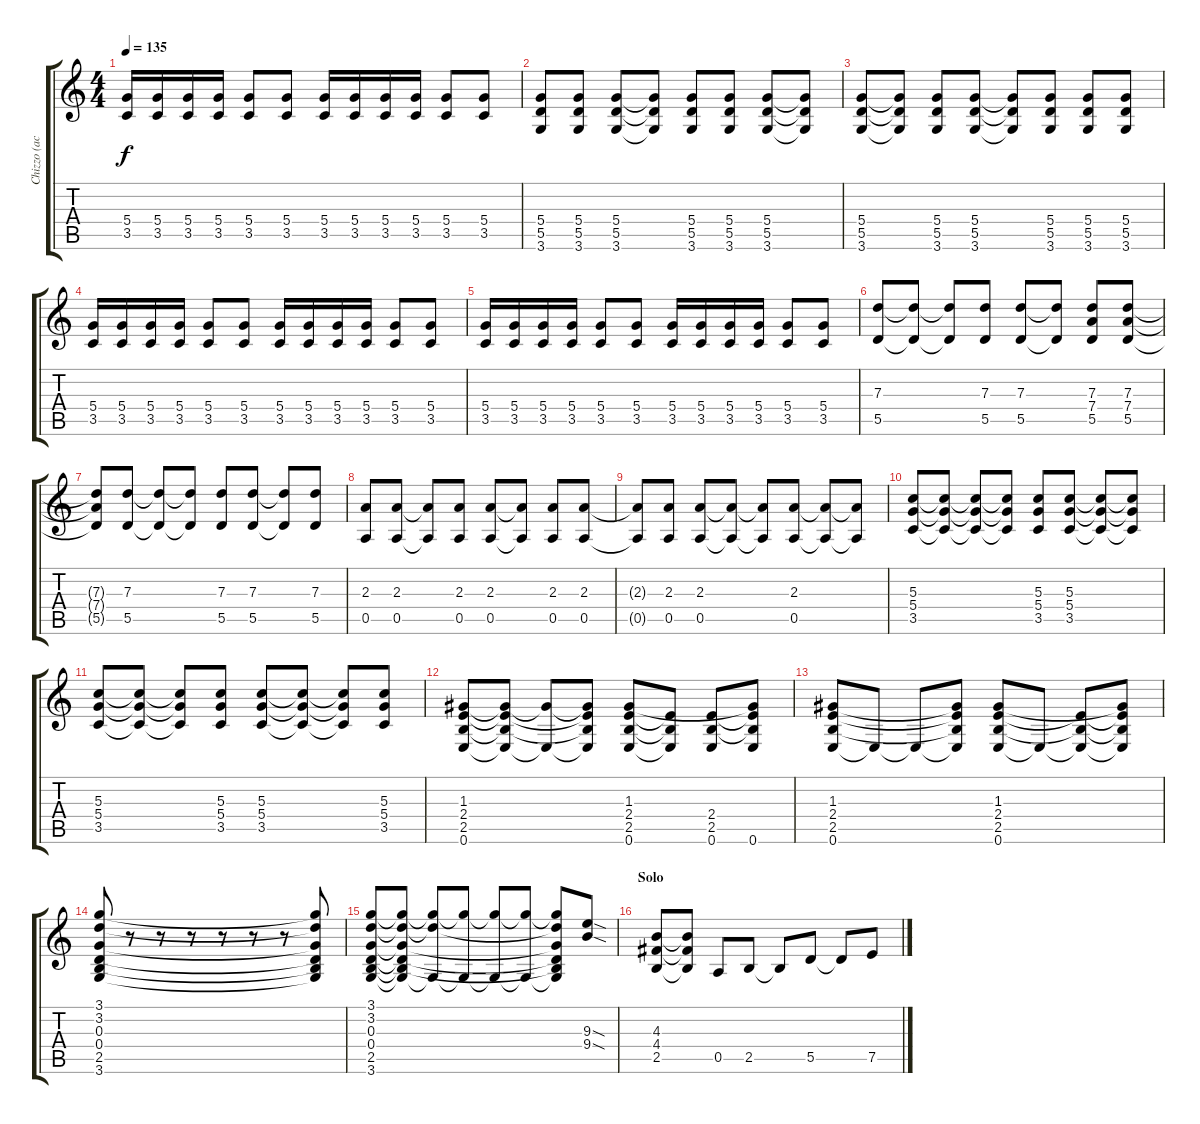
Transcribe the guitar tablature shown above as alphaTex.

\track ("Chizzo (acomp.)" "Chizzo (ac") {instrument electricguitarjazz}
\staff {score tabs}
\tuning (E4 B3 G3 D3 A2 E2) {hide}
\ts (4 4)
\tempo 135
\clef g2
\ks c
(5.4 3.5).16{dy f} (5.4 3.5).16 (5.4 3.5).16 (5.4 3.5).16 (5.4 3.5).8 (5.4 3.5).8 (5.4 3.5).16 (5.4 3.5).16 (5.4 3.5).16 (5.4 3.5).16 (5.4 3.5).8 (5.4 3.5).8 |
(5.4 5.5 3.6).8 (5.4 5.5 3.6).8 (5.4 5.5 3.6).8 (5.4{t} 5.5{t} 3.6{t}).8 (5.4 5.5 3.6).8 (5.4 5.5 3.6).8 (5.4 5.5 3.6).8 (5.4{t} 5.5{t} 3.6{t}).8 |
(5.4 5.5 3.6).8 (5.4{t} 5.5{t} 3.6{t}).8 (5.4 5.5 3.6).8 (5.4 5.5 3.6).8 (5.4{t} 5.5{t} 3.6{t}).8 (5.4 5.5 3.6).8 (5.4 5.5 3.6).8 (5.4 5.5 3.6).8 |
(5.4 3.5).16 (5.4 3.5).16 (5.4 3.5).16 (5.4 3.5).16 (5.4 3.5).8 (5.4 3.5).8 (5.4 3.5).16 (5.4 3.5).16 (5.4 3.5).16 (5.4 3.5).16 (5.4 3.5).8 (5.4 3.5).8 |
(5.4 3.5).16 (5.4 3.5).16 (5.4 3.5).16 (5.4 3.5).16 (5.4 3.5).8 (5.4 3.5).8 (5.4 3.5).16 (5.4 3.5).16 (5.4 3.5).16 (5.4 3.5).16 (5.4 3.5).8 (5.4 3.5).8 |
(7.3 5.5).8 (7.3{t} 5.5{t}).8 (7.3{t} 5.5{t}).8 (7.3 5.5).8 (7.3 5.5).8 (7.3{t} 5.5{t}).8 (7.3 7.4 5.5).8 (7.3 7.4 5.5).8 |
(7.3{t} 7.4{t} 5.5{t}).8 (7.3 5.5).8 (7.3{t} 5.5{t}).8 (7.3{t} 5.5{t}).8 (7.3 5.5).8 (7.3 5.5).8 (7.3{t} 5.5{t}).8 (7.3 5.5).8 |
(2.3 0.5).8 (2.3 0.5).8 (2.3{t} 0.5{t}).8 (2.3 0.5).8 (2.3 0.5).8 (2.3{t} 0.5{t}).8 (2.3 0.5).8 (2.3 0.5).8 |
(2.3{t} 0.5{t}).8 (2.3 0.5).8 (2.3 0.5).8 (2.3{t} 0.5{t}).8 (2.3{t} 0.5{t}).8 (2.3 0.5).8 (2.3{t} 0.5{t}).8 (2.3{t} 0.5{t}).8 |
(5.3 5.4 3.5).8 (5.3{t} 5.4{t} 3.5{t}).8 (5.3{t} 5.4{t} 3.5{t}).8 (5.3{t} 5.4{t} 3.5{t}).8 (5.3 5.4 3.5).8 (5.3 5.4 3.5).8 (5.3{t} 5.4{t} 3.5{t}).8 (5.3{t} 5.4{t} 3.5{t}).8 |
(5.3 5.4 3.5).8 (5.3{t} 5.4{t} 3.5{t}).8 (5.3{t} 5.4{t} 3.5{t}).8 (5.3 5.4 3.5).8 (5.3 5.4 3.5).8 (5.3{t} 5.4{t} 3.5{t}).8 (5.3{t} 5.4{t} 3.5{t}).8 (5.3 5.4 3.5).8 |
(1.3 2.4 2.5 0.6).8 (1.3{t} 2.4{t} 2.5{t} 0.6{t}).8 (1.3{t} 0.6{t}).8 (1.3{t} 2.4{t} 2.5{t} 0.6{t}).8 (1.3 2.4 2.5 0.6).8 (2.4{t} 2.5{t} 0.6{t}).8 (2.4 2.5 0.6).8 (1.3{t} 2.4{t} 2.5{t} 0.6).8 |
(1.3 2.4 2.5 0.6).8 0.6{t}.8 0.6{t}.8 (1.3{t} 2.4{t} 2.5{t} 0.6{t}).8 (1.3 2.4 2.5 0.6).8 0.6{t}.8 (2.4{t} 2.5{t} 0.6{t}).8 (1.3{t} 2.4{t} 2.5{t} 0.6{t}).8 |
(3.1 3.2 0.3 0.4 2.5 3.6).8 r.8 r.8 r.8 r.8 r.8 r.8 (3.1{t} 3.2{t} 0.3{t} 0.4{t} 2.5{t} 3.6{t}).8 |
(3.1 3.2 0.3 0.4 2.5 3.6).8 (3.1{t} 3.2{t} 0.3{t} 0.4{t} 2.5{t} 3.6{t}).8 (3.1{t} 3.2{t} 3.6{t}).8 (3.1{t} 3.6{t}).8 (3.1{t} 3.6{t}).8 (3.1{t} 3.6{t}).8 (3.1{t} 3.2{t} 0.3{t} 0.4{t} 2.5{t} 3.6{t}).8 (9.3{sod} 9.4{sod}).8 |
\section ("" "Solo")
(4.3 4.4 2.5).8{instrument distortionguitar} (4.3{t} 4.4{t} 2.5{t}).8 0.5.8 2.5.8 2.5{t}.8 5.5.8 5.5{t}.8 7.5.8
